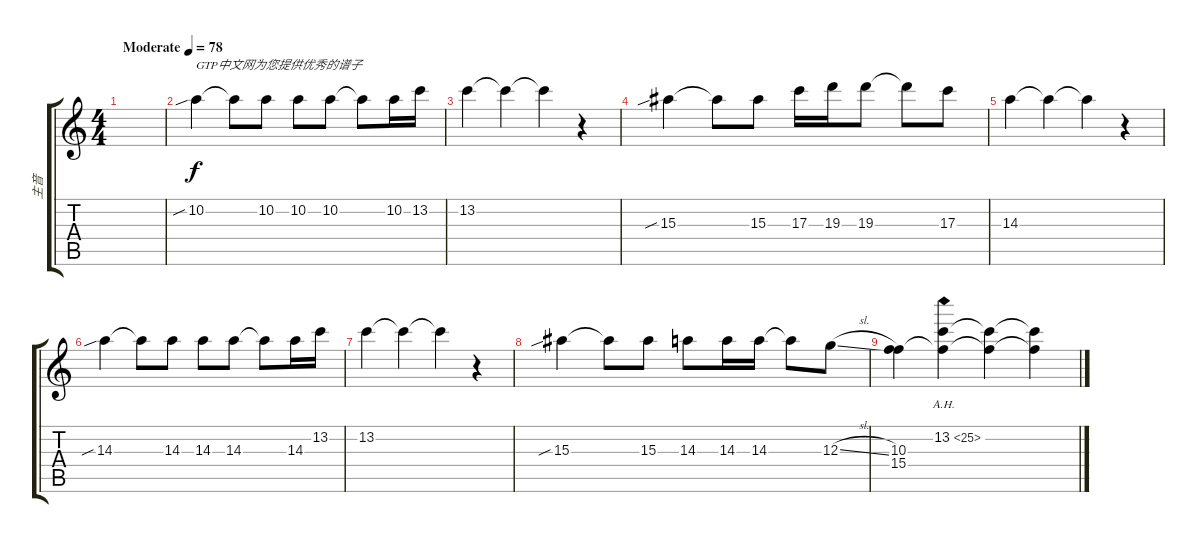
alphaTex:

\track ("主音" "主音") {instrument distortionguitar}
\staff {score tabs}
\tuning (E4 B3 G3 D3 A2 E2) {hide}
\ts (4 4)
\tempo (78 "Moderate")
\clef g2
\ks c
|
10.2{sib}.4{txt "GTP中文网为您提供优秀的谱子"} 10.2{t}.8 10.2.8 10.2.8 10.2.8 10.2{t}.8 10.2.16 13.2.16 |
13.2.4 13.2{t}.4 13.2{t}.4 r.4 |
15.3{sib}.4 15.3{t}.8 15.3.8 17.3.16 19.3.16 19.3.8 19.3{t}.8 17.3.8 |
14.3.4 14.3{t}.4 14.3{t}.4 r.4 |
14.3{sib}.4 14.3{t}.8 14.3.8 14.3.8 14.3.8 14.3{t}.8 14.3.16 13.2.16 |
13.2.4 13.2{t}.4 13.2{t}.4 r.4 |
15.3{sib}.4 15.3{t}.8 15.3.8 14.3.8 14.3.16 14.3.16 14.3{t}.8 12.3{sl}.8 |
(10.3 15.4).4 (13.2{ah 12} 10.3{t}).4 (13.2{t} 10.3{t}).4 (13.2{t} 10.3{t}).4
